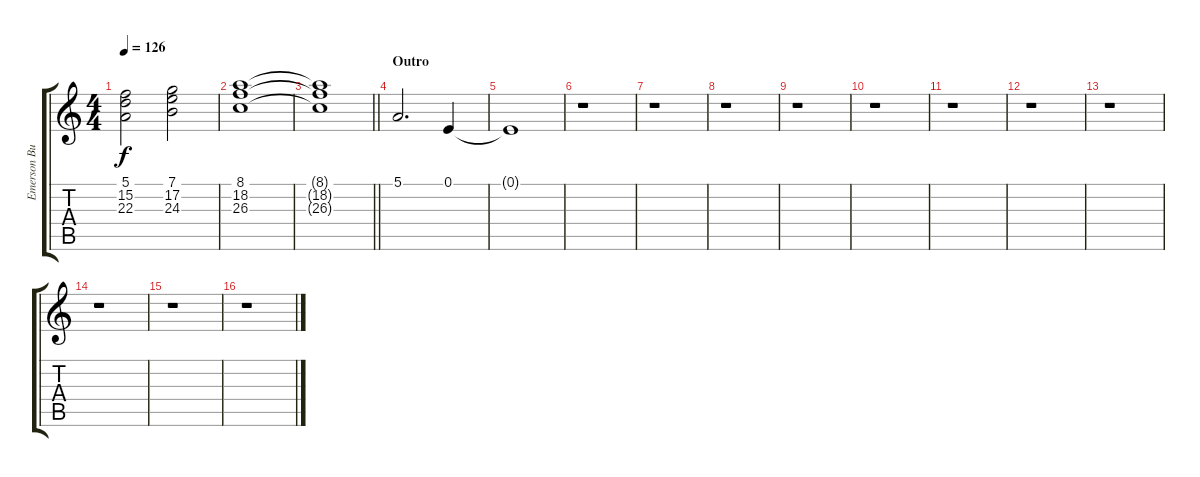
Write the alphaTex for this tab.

\track ("Emerson Burton (Keyboard)" "Emerson Bu") {instrument stringensemble1}
\staff {score tabs}
\tuning (E4 B3 G3 D3 A2 E2) {hide}
\ts (4 4)
\tempo 126
\clef g2
\ks c
(5.1{t} 15.2{t} 22.3{t}).2{dy f} (7.1 17.2 24.3).2 |
(8.1 18.2 26.3).1 |
\barLineRight lightlight
(8.1{t} 18.2{t} 26.3{t}).1 |
\section ("" "Outro")
5.1.2{d} 0.1.4 |
0.1{t}.1 |
r.1 |
r.1 |
r.1 |
r.1 |
r.1 |
r.1 |
r.1 |
r.1 |
r.1 |
r.1 |
r.1
